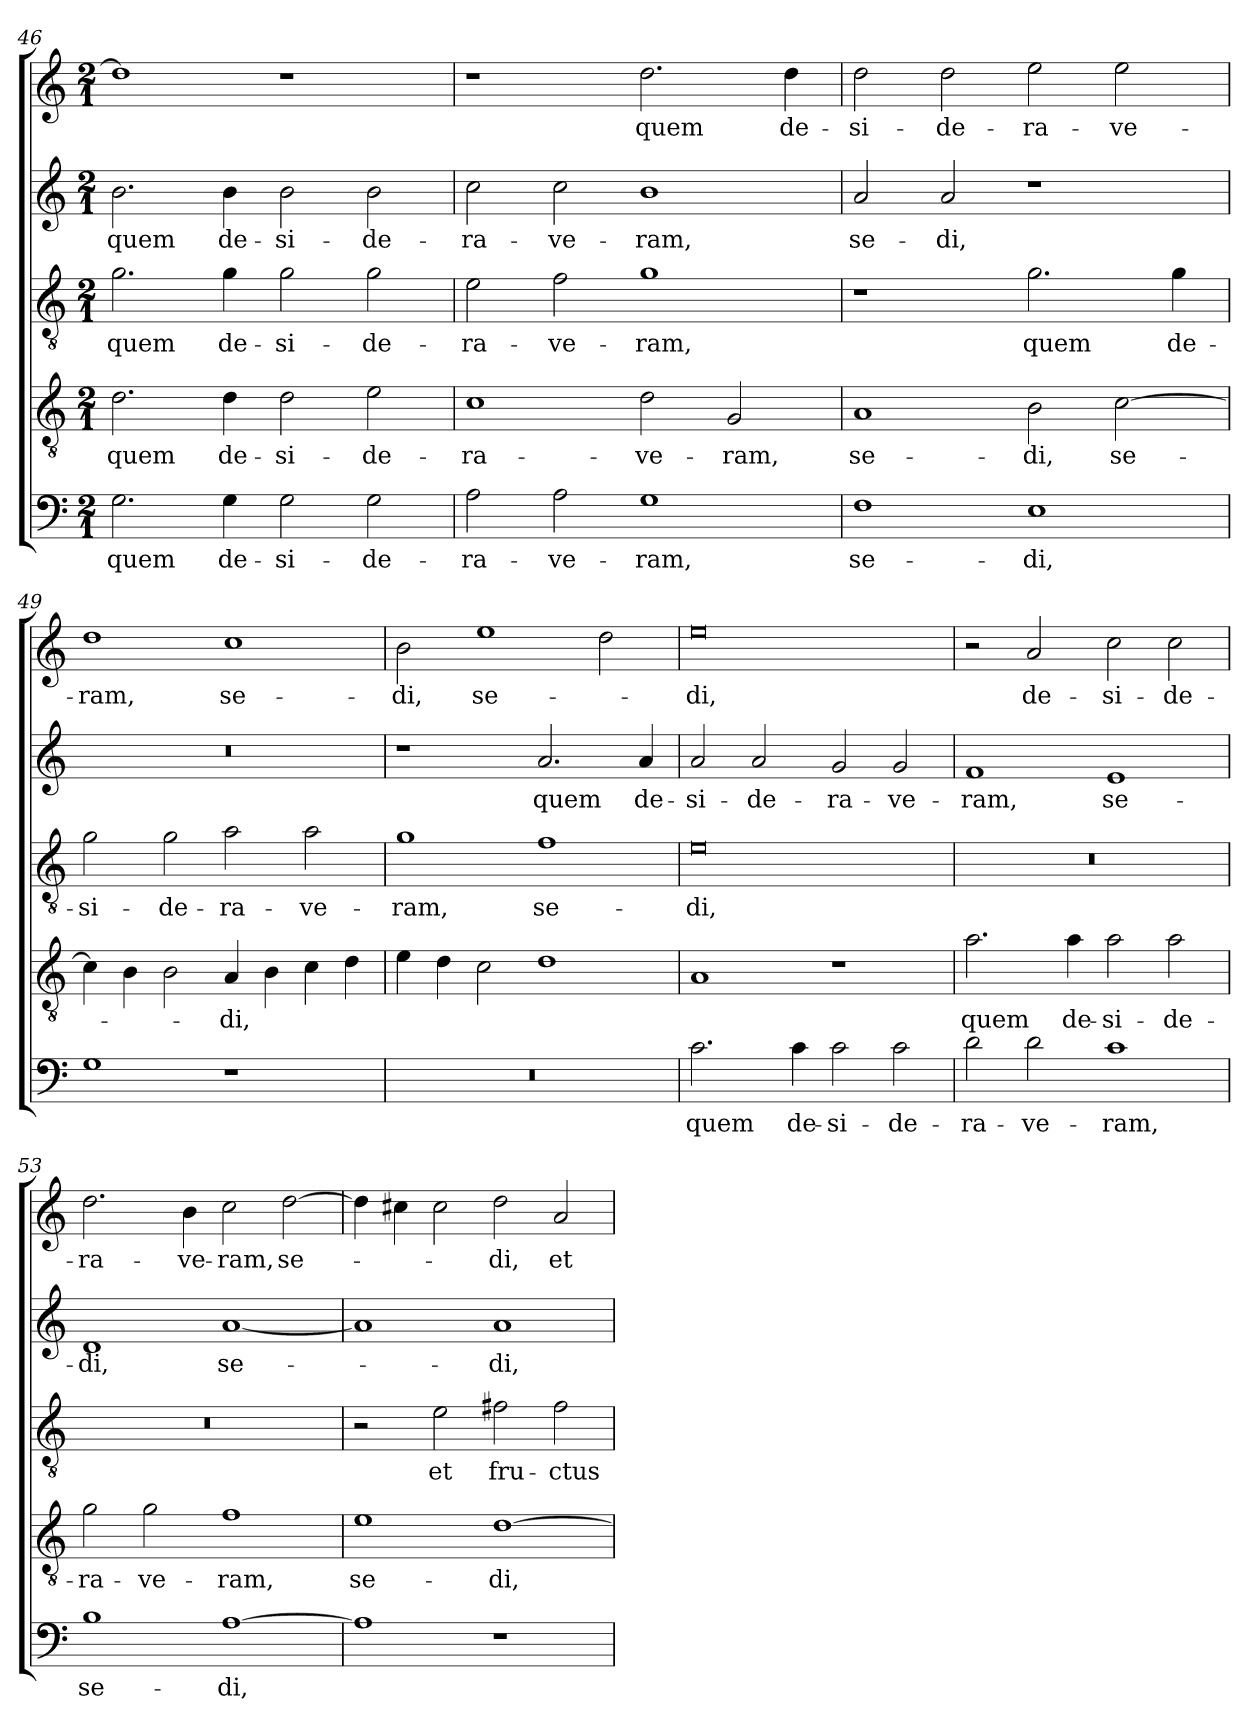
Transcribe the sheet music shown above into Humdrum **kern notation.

**kern	**text	**kern	**text	**kern	**text	**kern	**text	**kern	**text
*part5	*part5	*part4	*part4	*part3	*part3	*part2	*part2	*part1	*part1
*staff5	*staff5	*staff4	*staff4	*staff3	*staff3	*staff2	*staff2	*staff1	*staff1
*clefF4	*	*clefGv2	*	*clefGv2	*	*clefG2	*	*clefG2	*
*k[]	*	*k[]	*	*k[]	*	*k[]	*	*k[]	*
*C:	*	*C:	*	*C:	*	*C:	*	*C:	*
*M2/1	*	*M2/1	*	*M2/1	*	*M2/1	*	*M2/1	*
=46	=46	=46	=46	=46	=46	=46	=46	=46	=46
!	!LO:LY:b	!	!LO:LY:b	!	!LO:LY:b	!	!LO:LY:b	!	!
2.G\	quem	2.d\	quem	2.g\	quem	2.b\	quem	1dd]	.
!	!LO:LY:b	!	!LO:LY:b	!	!LO:LY:b	!	!LO:LY:b	!	!
4G\	de-	4d\	de-	4g\	de-	4b\	de-	.	.
!	!LO:LY:b	!	!LO:LY:b	!	!LO:LY:b	!	!LO:LY:b	!	!
2G\	-si-	2d\	-si-	2g\	-si-	2b\	-si-	1r	.
!	!LO:LY:b	!	!LO:LY:b	!	!LO:LY:b	!	!LO:LY:b	!	!
2G\	-de-	2e\	-de-	2g\	-de-	2b\	-de-	.	.
=47	=47	=47	=47	=47	=47	=47	=47	=47	=47
!	!LO:LY:b	!	!LO:LY:b	!	!LO:LY:b	!	!LO:LY:b	!	!
2A\	-ra-	1c	-ra-	2e\	-ra-	2cc\	-ra-	1r	.
!	!LO:LY:b	!	!	!	!LO:LY:b	!	!LO:LY:b	!	!
2A\	-ve-	.	.	2f\	-ve-	2cc\	-ve-	.	.
!	!LO:LY:b	!	!LO:LY:b	!	!LO:LY:b	!	!LO:LY:b	!	!LO:LY:b
1G	-ram,	2d\	-ve-	1g	-ram,	1b	-ram,	2.dd\	quem
!	!	!	!LO:LY:b	!	!	!	!	!	!
.	.	2G/	-ram,	.	.	.	.	.	.
!	!	!	!	!	!	!	!	!	!LO:LY:b
.	.	.	.	.	.	.	.	4dd\	de-
=48	=48	=48	=48	=48	=48	=48	=48	=48	=48
!	!LO:LY:b	!	!LO:LY:b	!	!	!	!LO:LY:b	!	!LO:LY:b
1F	se-	1A	se-	1r	.	2a/	se-	2dd\	-si-
!	!	!	!	!	!	!	!LO:LY:b	!	!LO:LY:b
.	.	.	.	.	.	2a/	-di,	2dd\	-de-
!	!LO:LY:b	!	!LO:LY:b	!	!LO:LY:b	!	!	!	!LO:LY:b
1E	-di,	2B\	-di,	2.g\	quem	1r	.	2ee\	-ra-
!	!	!	!LO:LY:b	!	!	!	!	!	!LO:LY:b
.	.	[2c\	se-	.	.	.	.	2ee\	-ve-
!	!	!	!	!	!LO:LY:b	!	!	!	!
.	.	.	.	4g\	de-	.	.	.	.
!!LO:PB:g=z
=49	=49	=49	=49	=49	=49	=49	=49	=49	=49
!	!	!	!	!	!LO:LY:b	!	!	!	!LO:LY:b
1G	.	4c\]	.	2g\	-si-	0r	.	1dd	-ram,
.	.	4B\	.	.	.	.	.	.	.
!	!	!	!	!	!LO:LY:b	!	!	!	!
.	.	2B\	.	2g\	-de-	.	.	.	.
!	!	!	!LO:LY:b	!	!LO:LY:b	!	!	!	!LO:LY:b
1r	.	4A/	-di,	2a\	-ra-	.	.	1cc	se-
.	.	4B\	.	.	.	.	.	.	.
!	!	!	!	!	!LO:LY:b	!	!	!	!
.	.	4c\	.	2a\	-ve-	.	.	.	.
.	.	4d\	.	.	.	.	.	.	.
=50	=50	=50	=50	=50	=50	=50	=50	=50	=50
!	!	!	!	!	!LO:LY:b	!	!	!	!LO:LY:b
0r	.	4e\	.	1g	-ram,	1r	.	2b\	-di,
.	.	4d\	.	.	.	.	.	.	.
!	!	!	!	!	!	!	!	!	!LO:LY:b
.	.	2c\	.	.	.	.	.	1ee	se-
!	!	!	!	!	!LO:LY:b	!	!LO:LY:b	!	!
.	.	1d	.	1f	se-	2.a/	quem	.	.
.	.	.	.	.	.	.	.	2dd\	.
!	!	!	!	!	!	!	!LO:LY:b	!	!
.	.	.	.	.	.	4a/	de-	.	.
=51	=51	=51	=51	=51	=51	=51	=51	=51	=51
!	!LO:LY:b	!	!	!	!LO:LY:b	!	!LO:LY:b	!	!LO:LY:b
2.c\	quem	1A	.	0e	-di,	2a/	-si-	0ee	-di,
!	!	!	!	!	!	!	!LO:LY:b	!	!
.	.	.	.	.	.	2a/	-de-	.	.
!	!LO:LY:b	!	!	!	!	!	!	!	!
4c\	de-	.	.	.	.	.	.	.	.
!	!LO:LY:b	!	!	!	!	!	!LO:LY:b	!	!
2c\	-si-	1r	.	.	.	2g/	-ra-	.	.
!	!LO:LY:b	!	!	!	!	!	!LO:LY:b	!	!
2c\	-de-	.	.	.	.	2g/	-ve-	.	.
=52	=52	=52	=52	=52	=52	=52	=52	=52	=52
!	!LO:LY:b	!	!LO:LY:b	!	!	!	!LO:LY:b	!	!
2d\	-ra-	2.a\	quem	0r	.	1f	-ram,	2r	.
!	!LO:LY:b	!	!	!	!	!	!	!	!LO:LY:b
2d\	-ve-	.	.	.	.	.	.	2a/	de-
!	!	!	!LO:LY:b	!	!	!	!	!	!
.	.	4a\	de-	.	.	.	.	.	.
!	!LO:LY:b	!	!LO:LY:b	!	!	!	!LO:LY:b	!	!LO:LY:b
1c	-ram,	2a\	-si-	.	.	1e	se-	2cc\	-si-
!	!	!	!LO:LY:b	!	!	!	!	!	!LO:LY:b
.	.	2a\	-de-	.	.	.	.	2cc\	-de-
=53	=53	=53	=53	=53	=53	=53	=53	=53	=53
!	!LO:LY:b	!	!LO:LY:b	!	!	!	!LO:LY:b	!	!LO:LY:b
1B	se-	2g\	-ra-	0r	.	1d	-di,	2.dd\	-ra-
!	!	!	!LO:LY:b	!	!	!	!	!	!
.	.	2g\	-ve-	.	.	.	.	.	.
!	!	!	!	!	!	!	!	!	!LO:LY:b
.	.	.	.	.	.	.	.	4b\	-ve-
!	!LO:LY:b	!	!LO:LY:b	!	!	!	!LO:LY:b	!	!LO:LY:b
[1A	-di,	1f	-ram,	.	.	[1a	se-	2cc\	-ram,
!	!	!	!	!	!	!	!	!	!LO:LY:b
.	.	.	.	.	.	.	.	[2dd\	se-
=54	=54	=54	=54	=54	=54	=54	=54	=54	=54
!	!	!	!LO:LY:b	!	!	!	!	!	!
1A]	.	1e	se-	2r	.	1a]	.	4dd\]	.
.	.	.	.	.	.	.	.	4cc#X\	.
!	!	!	!	!	!LO:LY:b	!	!	!	!
.	.	.	.	2e\	et	.	.	2cc#\	.
!	!	!	!LO:LY:b	!	!LO:LY:b	!	!LO:LY:b	!	!LO:LY:b
1r	.	[1d	-di,	2f#X\	fru-	1a	-di,	2dd\	-di,
!	!	!	!	!	!LO:LY:b	!	!	!	!LO:LY:b
.	.	.	.	2f#\	-ctus	.	.	2a/	et
=	=	=	=	=	=	=	=	=	=
*-	*-	*-	*-	*-	*-	*-	*-	*-	*-
